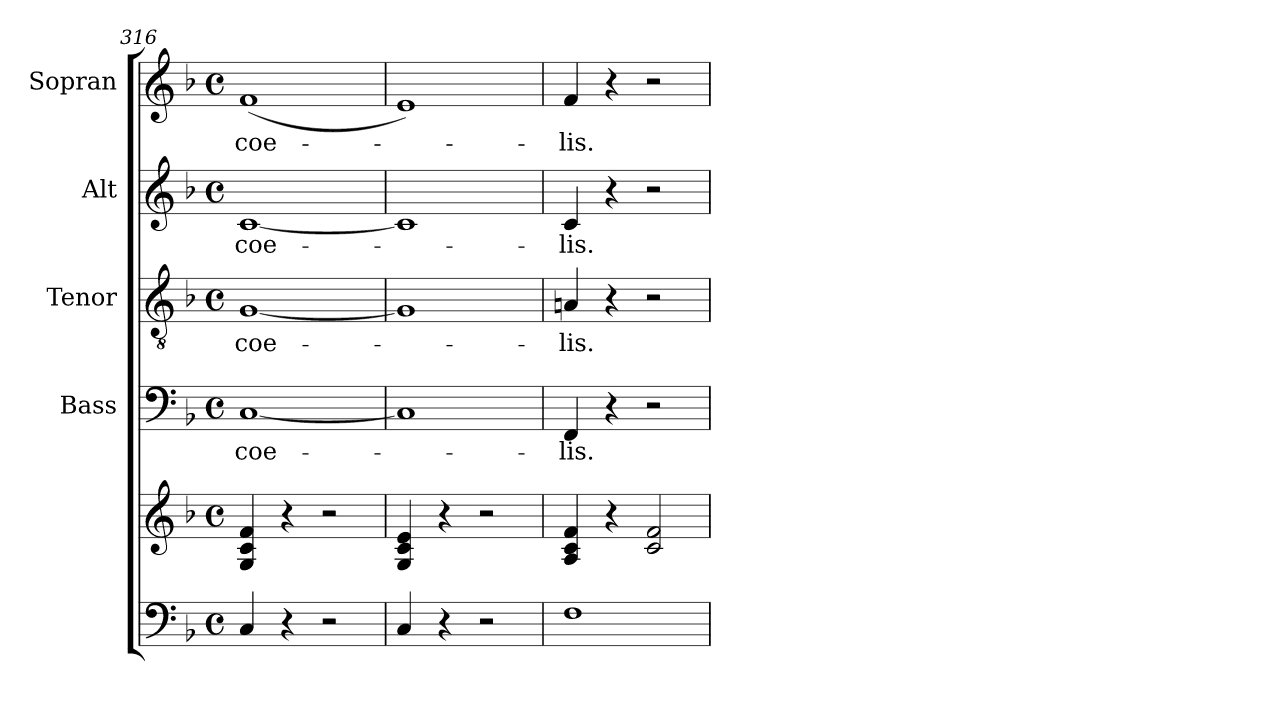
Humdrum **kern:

**kern	**kern	**kern	**text	**kern	**text	**kern	**text	**kern	**text
*part5	*part5	*part4	*part4	*part3	*part3	*part2	*part2	*part1	*part1
*staff6	*staff5	*staff4	*staff4	*staff3	*staff3	*staff2	*staff2	*staff1	*staff1
*	*	*I"Bass	*	*I"Tenor	*	*I"Alt	*	*I"Sopran	*
*	*	*I'B.	*	*I'T.	*	*I'A.	*	*I'S.	*
*clefF4	*clefG2	*clefF4	*	*clefGv2	*	*clefG2	*	*clefG2	*
*k[b-]	*k[b-]	*k[b-]	*	*k[b-]	*	*k[b-]	*	*k[b-]	*
*F:	*F:	*F:	*	*F:	*	*F:	*	*F:	*
*M4/4	*M4/4	*M4/4	*	*M4/4	*	*M4/4	*	*M4/4	*
*met(c)	*met(c)	*met(c)	*	*met(c)	*	*met(c)	*	*met(c)	*
=316	=316	=316	=316	=316	=316	=316	=316	=316	=316
!	!	!	!LO:LY:b	!	!LO:LY:b	!	!LO:LY:b	!	!LO:LY:b
4C/	4G/ 4c/ 4f/	[1C	coe-	[1G	coe-	[1c	coe-	(>1f	coe-
4r	4r	.	.	.	.	.	.	.	.
2r	2r	.	.	.	.	.	.	.	.
=317	=317	=317	=317	=317	=317	=317	=317	=317	=317
4C/	4G/ 4c/ 4e/	1C]	.	1G]	.	1c]	.	1e)	.
4r	4r	.	.	.	.	.	.	.	.
2r	2r	.	.	.	.	.	.	.	.
!!LO:LB:g=z
=318	=318	=318	=318	=318	=318	=318	=318	=318	=318
!	!	!	!LO:LY:b	!	!LO:LY:b	!	!LO:LY:b	!	!LO:LY:b
1F	4A/ 4c/ 4f/	4FF/	-lis.	4An/	-lis.	4c/	-lis.	4f/	-lis.
.	4r	4r	.	4r	.	4r	.	4r	.
.	2c/ 2f/	2r	.	2r	.	2r	.	2r	.
=	=	=	=	=	=	=	=	=	=
*-	*-	*-	*-	*-	*-	*-	*-	*-	*-
